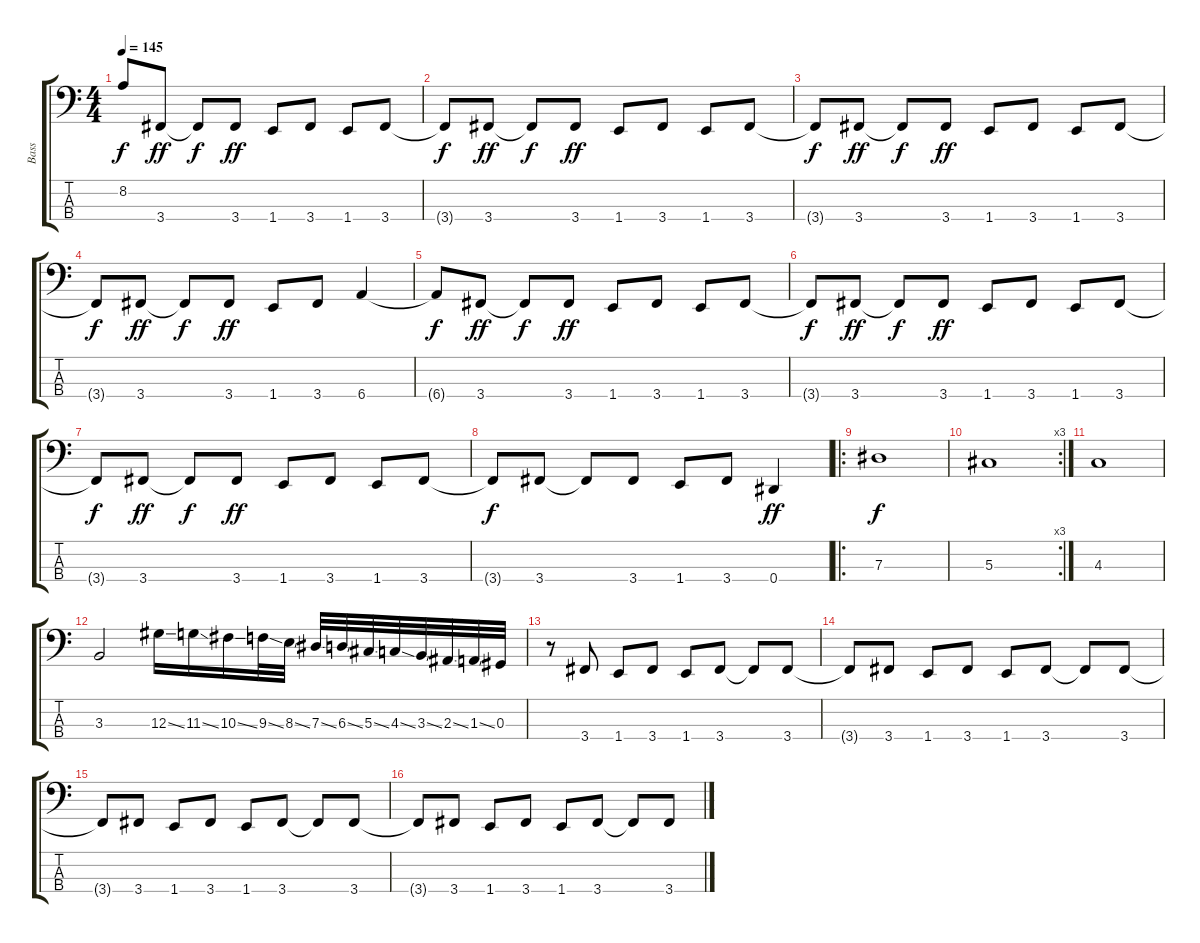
\track ("Bass" "Bass") {instrument electricbassfinger}
\staff {score tabs}
\tuning (Gb2 Db2 Ab1 Eb1) {hide}
\ts (4 4)
\tempo 145
\clef f4
\ks c
8.2{t}.8{dy f} 3.4.8{dy ff} 3.4{t}.8{dy f} 3.4.8{dy ff} 1.4.8 3.4.8 1.4.8 3.4.8 |
3.4{t}.8{dy f} 3.4.8{dy ff} 3.4{t}.8{dy f} 3.4.8{dy ff} 1.4.8 3.4.8 1.4.8 3.4.8 |
3.4{t}.8{dy f} 3.4.8{dy ff} 3.4{t}.8{dy f} 3.4.8{dy ff} 1.4.8 3.4.8 1.4.8 3.4.8 |
3.4{t}.8{dy f} 3.4.8{dy ff} 3.4{t}.8{dy f} 3.4.8{dy ff} 1.4.8 3.4.8 6.4.4 |
6.4{t}.8{dy f} 3.4.8{dy ff} 3.4{t}.8{dy f} 3.4.8{dy ff} 1.4.8 3.4.8 1.4.8 3.4.8 |
3.4{t}.8{dy f} 3.4.8{dy ff} 3.4{t}.8{dy f} 3.4.8{dy ff} 1.4.8 3.4.8 1.4.8 3.4.8 |
3.4{t}.8{dy f} 3.4.8{dy ff} 3.4{t}.8{dy f} 3.4.8{dy ff} 1.4.8 3.4.8 1.4.8 3.4.8 |
3.4{t}.8{dy f} 3.4.8 3.4{t}.8 3.4.8 1.4.8 3.4.8 0.4.4{dy ff} |
\ro
7.3.1{dy f} |
\rc 3
5.3.1 |
4.3.1 |
3.3.2 12.3{ss}.16 11.3{ss}.16 10.3{ss}.16 9.3{ss}.32 8.3{ss}.32 7.3{ss}.32 6.3{ss}.32 5.3{ss}.32 4.3{ss}.32 3.3{ss}.32 2.3{ss}.32 1.3{ss}.32 0.3.32 |
r.8 3.4.8 1.4.8 3.4.8 1.4.8 3.4.8 3.4{t}.8 3.4.8 |
3.4{t}.8 3.4.8 1.4.8 3.4.8 1.4.8 3.4.8 3.4{t}.8 3.4.8 |
3.4{t}.8 3.4.8 1.4.8 3.4.8 1.4.8 3.4.8 3.4{t}.8 3.4.8 |
3.4{t}.8 3.4.8 1.4.8 3.4.8 1.4.8 3.4.8 3.4{t}.8 3.4.8
